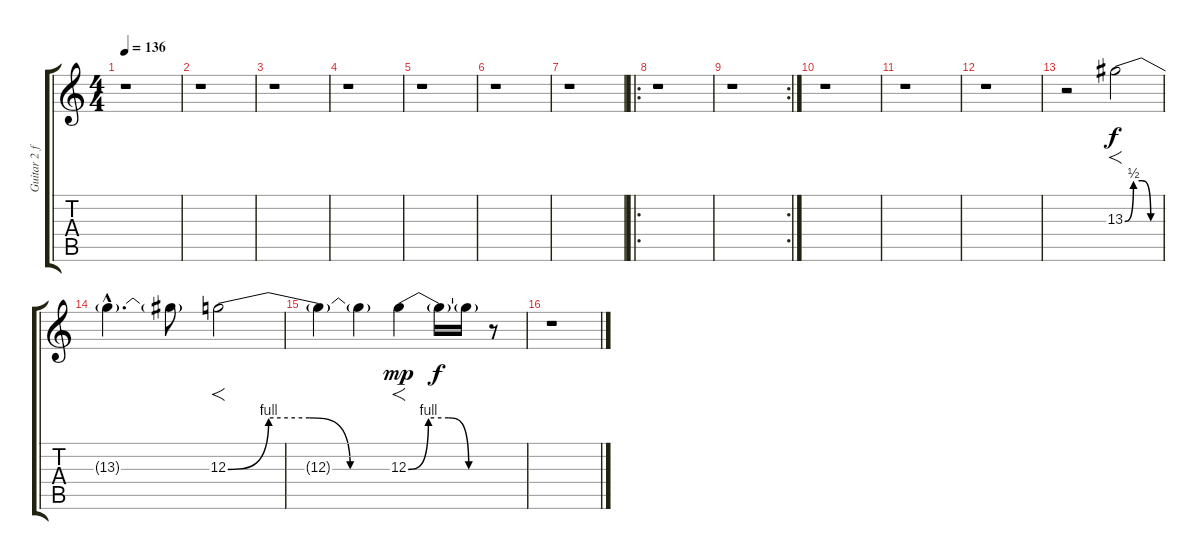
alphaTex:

\track ("Guitar 2 feedback" "Guitar 2 f") {instrument guitarharmonics}
\staff {score tabs}
\tuning (E4 B3 G3 D3 A2 E2) {hide}
\ts (4 4)
\tempo 136
\clef g2
\ks c
r.1{dy f} |
r.1 |
r.1 |
r.1 |
r.1 |
r.1 |
r.1 |
\ro
r.1 |
\rc 2
r.1 |
r.1 |
r.1 |
r.1 |
r.2 13.3{be (custom 0 0 15 2 30 2 45 0 60 0)}.2{f} |
13.3{hac t}.4{d} 13.3{t}.8 12.3{be (custom 0 0 15 4 30 4 45 0 60 0)}.2{f} |
12.3{t}.4 12.3{t}.4 12.3{be (custom 0 0 15 4 30 4 45 0 60 0)}.4{f dy mp} 12.3{t}.16{dy f} 12.3{t}.16 r.8 |
r.1
